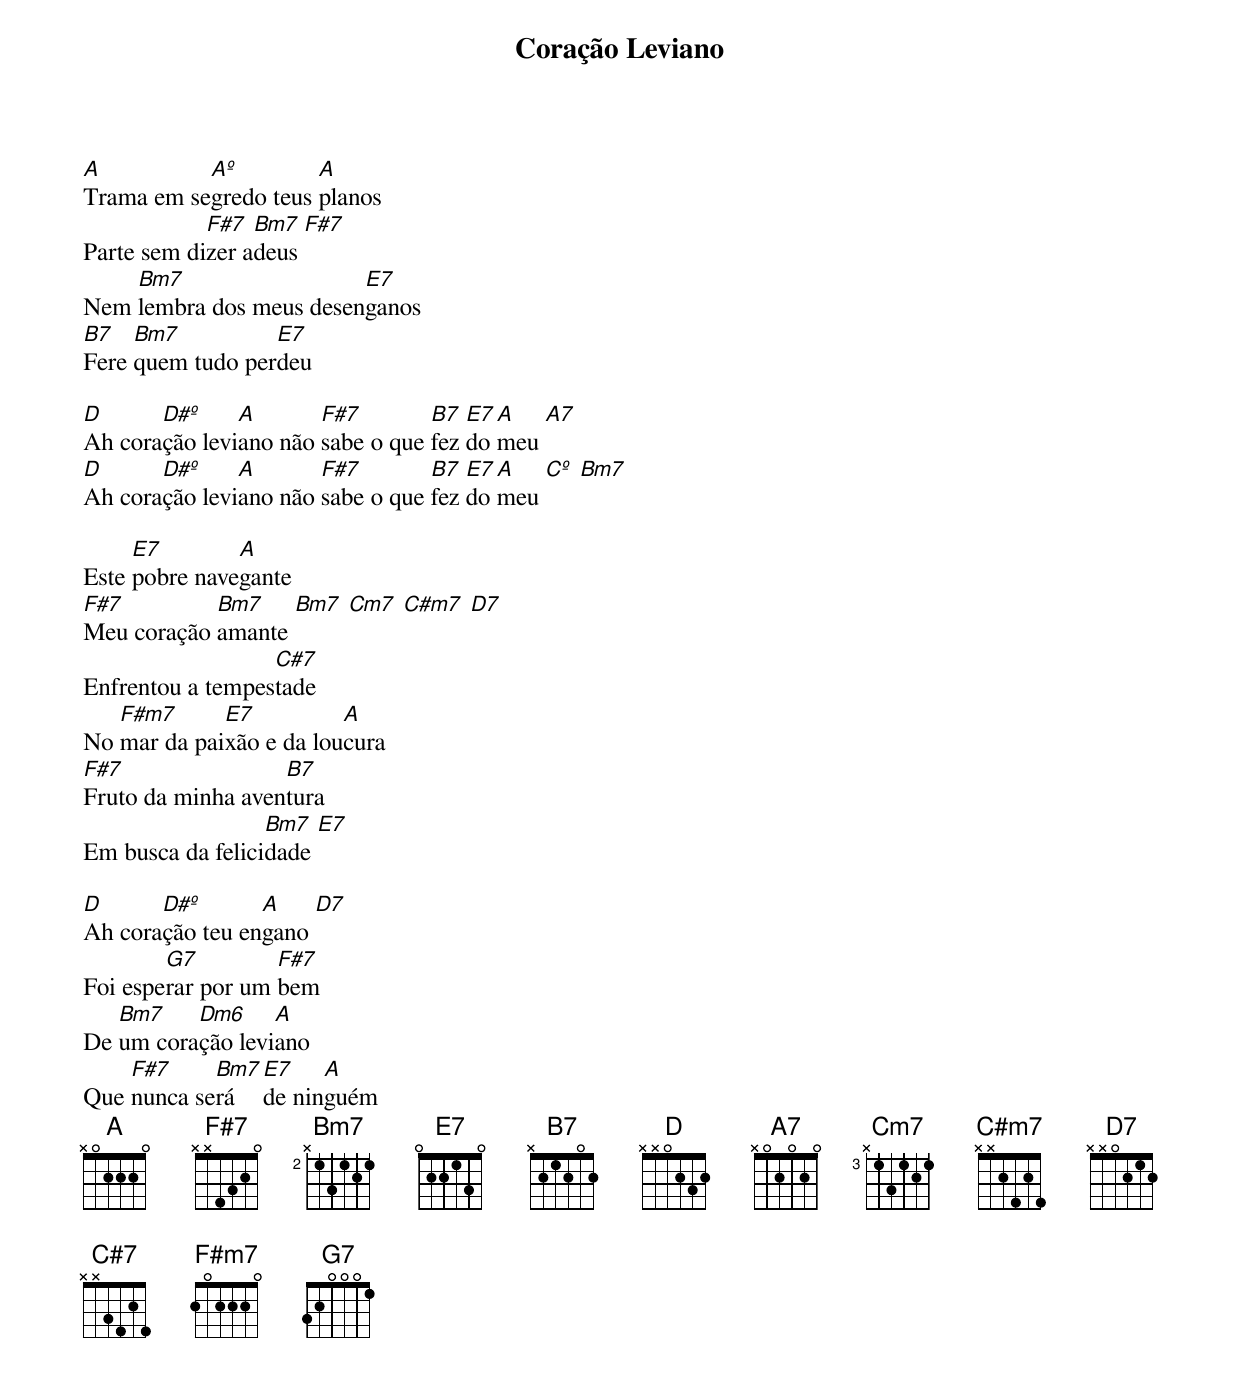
{title: Coração Leviano}
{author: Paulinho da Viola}
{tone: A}

[A]Trama em se[Aº]gredo teus [A]planos
Parte sem di[F#7]zer a[Bm7]deus [F#7]
Nem [Bm7]lembra dos meus desen[E7]ganos
[B7]Fere [Bm7]quem tudo per[E7]deu

[D]Ah cora[D#º]ção levi[A]ano não [F#7]sabe o que [B7]fez [E7]do [A]meu [A7]
[D]Ah cora[D#º]ção levi[A]ano não [F#7]sabe o que [B7]fez [E7]do [A]meu [Cº] [Bm7]

Este [E7]pobre nave[A]gante
[F#7]Meu coração [Bm7]amante [Bm7] [Cm7] [C#m7] [D7]
Enfrentou a tempes[C#7]tade
No [F#m7]mar da pai[E7]xão e da lou[A]cura
[F#7]Fruto da minha aven[B7]tura
Em busca da felici[Bm7]dade [E7]

[D]Ah cora[D#º]ção teu en[A]gano [D7]
Foi espe[G7]rar por um [F#7]bem
De [Bm7]um cora[Dm6]ção levi[A]ano
Que [F#7]nunca se[Bm7]rá [E7]de nin[A]guém
